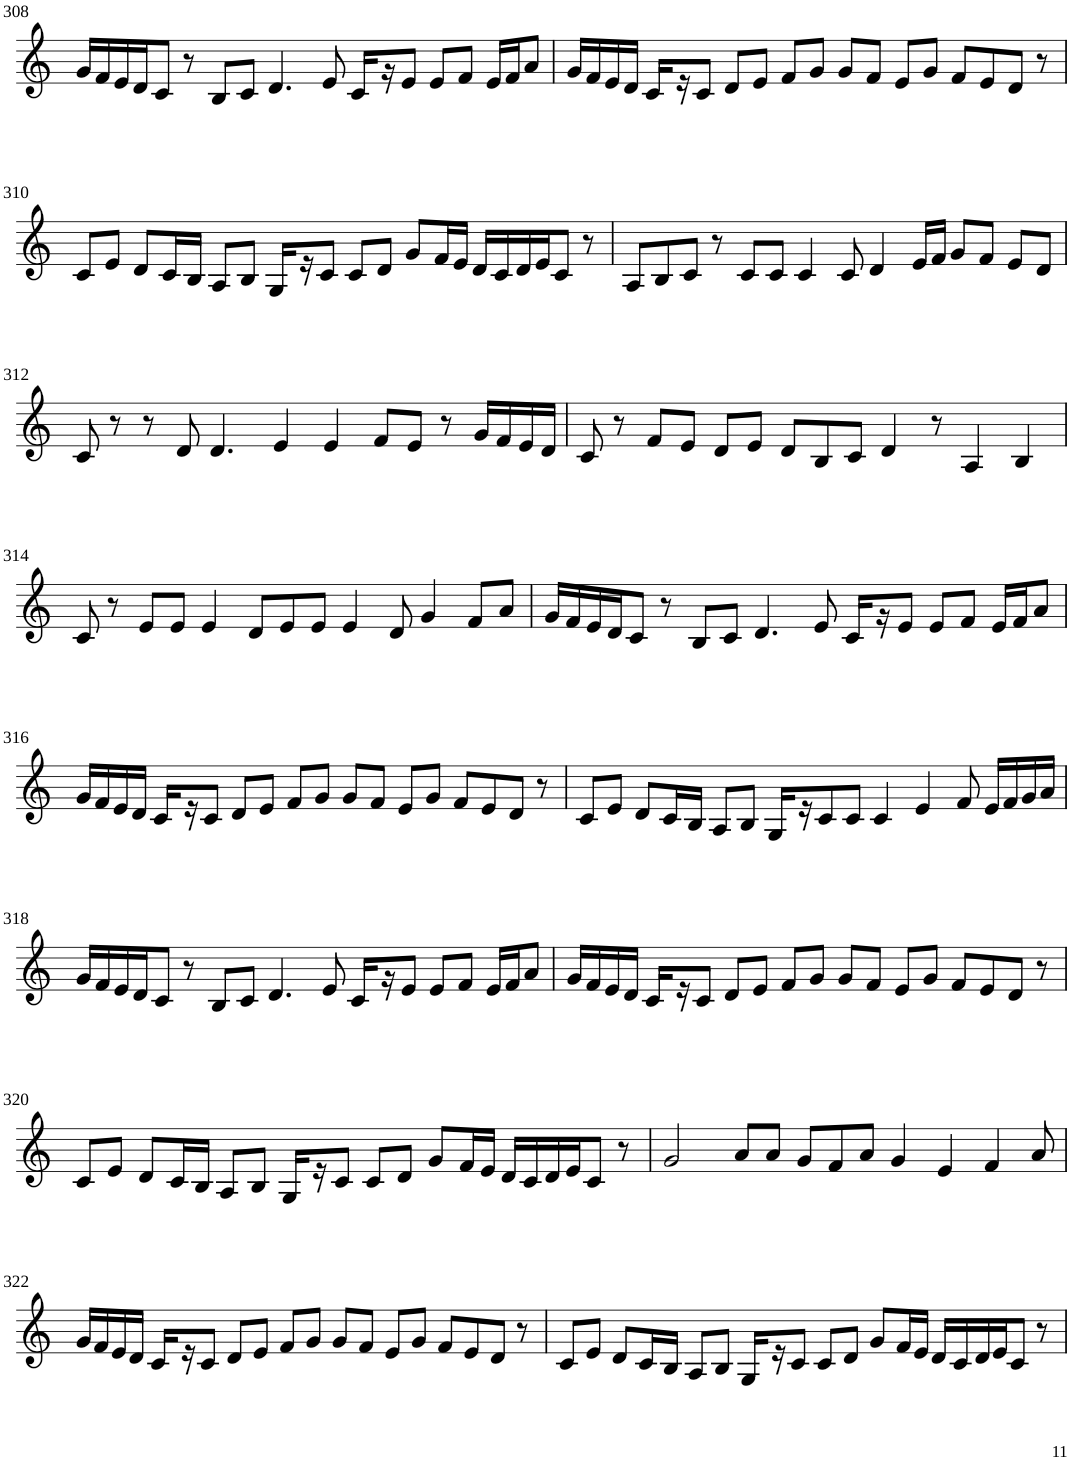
**kern
*part1
*staff1
*I"Violin
!!LO:PB:g=z
*clefG2
*k[]
*M8/4
=308
16g/LL
16f/
16e/
16d/J
8c/J
8r
8B/L
8c/J
4.d/
8e/
16c/LL
16r
8e/J
8e/L
8f/J
16e/LL
16f/J
8a/J
=309
16g/LL
16f/
16e/
16d/JJ
16c/LL
16r
8c/J
8d/L
8e/J
8f/L
8g/J
8g/L
8f/J
8e/L
8g/J
8f/L
8e/
8d/J
8r
!!LO:LB:g=z
=310
8c/L
8e/J
8d/L
16c/L
16B/JJ
8A/L
8B/J
16G/LL
16r
8c/J
8c/L
8d/J
8g/L
16f/L
16e/JJ
16d/LL
16c/
16d/
16e/J
8c/J
8r
=311
8A/L
8B/
8c/J
8r
8c/L
8c/J
4c/
8c/
4d/
16e/LL
16f/JJ
8g/L
8f/J
8e/L
8d/J
!!LO:LB:g=z
=312
8c/
8r
8r
8d/
4.d/
4e/
4e/
8f/L
8e/J
8r
16g/LL
16f/
16e/
16d/JJ
=313
8c/
8r
8f/L
8e/J
8d/L
8e/J
8d/L
8B/
8c/J
4d/
8r
4A/
4B/
!!LO:LB:g=z
=314
8c/
8r
8e/L
8e/J
4e/
8d/L
8e/
8e/J
4e/
8d/
4g/
8f/L
8a/J
=315
16g/LL
16f/
16e/
16d/J
8c/J
8r
8B/L
8c/J
4.d/
8e/
16c/LL
16r
8e/J
8e/L
8f/J
16e/LL
16f/J
8a/J
!!LO:LB:g=z
=316
16g/LL
16f/
16e/
16d/JJ
16c/LL
16r
8c/J
8d/L
8e/J
8f/L
8g/J
8g/L
8f/J
8e/L
8g/J
8f/L
8e/
8d/J
8r
=317
8c/L
8e/J
8d/L
16c/L
16B/JJ
8A/L
8B/J
16G/LL
16r
8c/
8c/J
4c/
4e/
8f/
16e/LL
16f/
16g/
16a/JJ
!!LO:LB:g=z
=318
16g/LL
16f/
16e/
16d/J
8c/J
8r
8B/L
8c/J
4.d/
8e/
16c/LL
16r
8e/J
8e/L
8f/J
16e/LL
16f/J
8a/J
=319
16g/LL
16f/
16e/
16d/JJ
16c/LL
16r
8c/J
8d/L
8e/J
8f/L
8g/J
8g/L
8f/J
8e/L
8g/J
8f/L
8e/
8d/J
8r
!!LO:LB:g=z
=320
8c/L
8e/J
8d/L
16c/L
16B/JJ
8A/L
8B/J
16G/LL
16r
8c/J
8c/L
8d/J
8g/L
16f/L
16e/JJ
16d/LL
16c/
16d/
16e/J
8c/J
8r
=321
2g/
8a/L
8a/J
8g/L
8f/
8a/J
4g/
4e/
4f/
8a/
!!LO:LB:g=z
=322
16g/LL
16f/
16e/
16d/JJ
16c/LL
16r
8c/J
8d/L
8e/J
8f/L
8g/J
8g/L
8f/J
8e/L
8g/J
8f/L
8e/
8d/J
8r
=323
8c/L
8e/J
8d/L
16c/L
16B/JJ
8A/L
8B/J
16G/LL
16r
8c/J
8c/L
8d/J
8g/L
16f/L
16e/JJ
16d/LL
16c/
16d/
16e/J
8c/J
8r
=
*-
